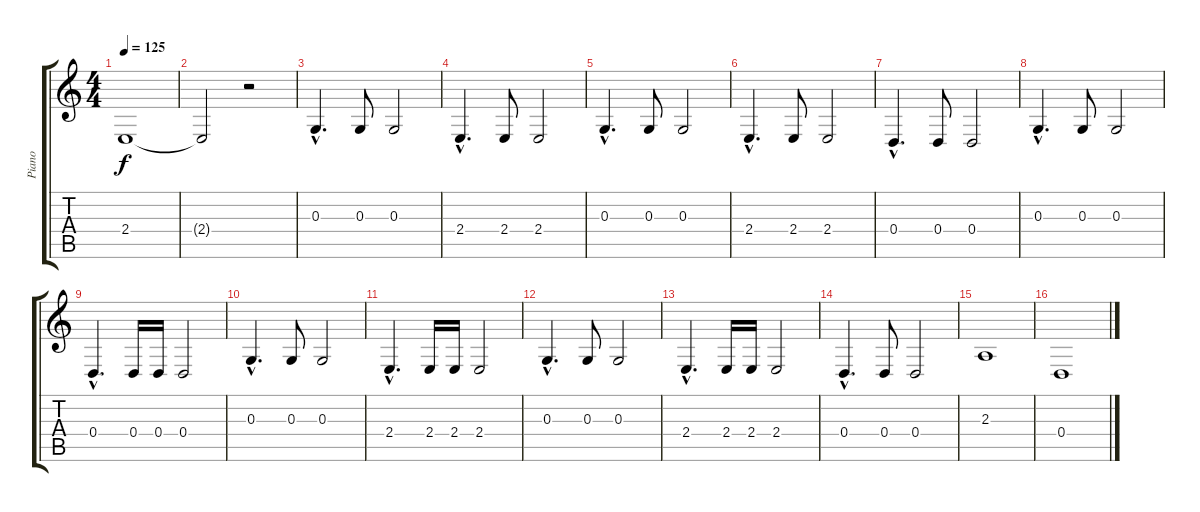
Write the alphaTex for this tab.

\track ("Piano" "Piano") {instrument acousticgrandpiano}
\staff {score tabs}
\tuning (E4 B3 G3 D3 A2 E2) {hide}
\ts (4 4)
\tempo 125
\clef g2
\ks c
2.4.1{dy f} |
2.4{t}.2 r.2 |
0.3{hac}.4{d volume 12} 0.3.8 0.3.2 |
2.4{hac}.4{d} 2.4.8 2.4.2 |
0.3{hac}.4{d} 0.3.8 0.3.2 |
2.4{hac}.4{d} 2.4.8 2.4.2 |
0.4{hac}.4{d} 0.4.8 0.4.2 |
0.3{hac}.4{d} 0.3.8 0.3.2 |
0.4{hac}.4{d} 0.4.16 0.4.16 0.4.2 |
0.3{hac}.4{d} 0.3.8 0.3.2 |
2.4{hac}.4{d} 2.4.16 2.4.16 2.4.2 |
0.3{hac}.4{d} 0.3.8 0.3.2 |
2.4{hac}.4{d} 2.4.16 2.4.16 2.4.2 |
0.4{hac}.4{d} 0.4.8 0.4.2 |
2.3.1 |
0.4.1
